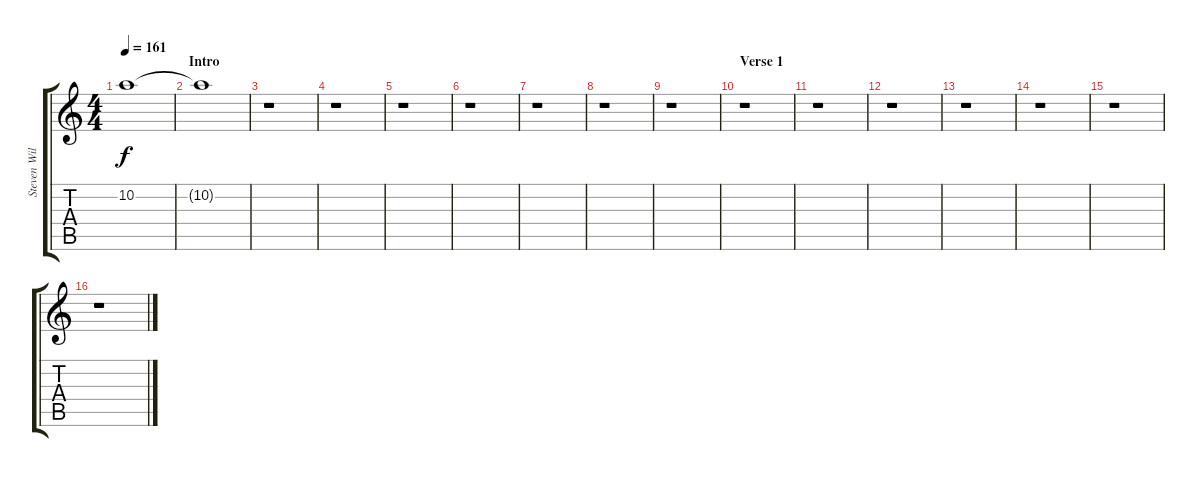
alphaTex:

\track ("Steven Wilson (Guitar 3)" "Steven Wil") {instrument electricguitarclean}
\staff {score tabs}
\tuning (E4 B3 G3 D3 A2 D2) {hide}
\ts (4 4)
\tempo 161
\clef g2
\ks c
10.2.1{dy f} |
\section ("" "Intro")
10.2{t}.1 |
r.1 |
r.1 |
r.1 |
r.1 |
r.1 |
r.1 |
r.1 |
\section ("" "Verse 1")
r.1 |
r.1 |
r.1 |
r.1 |
r.1 |
r.1 |
r.1
